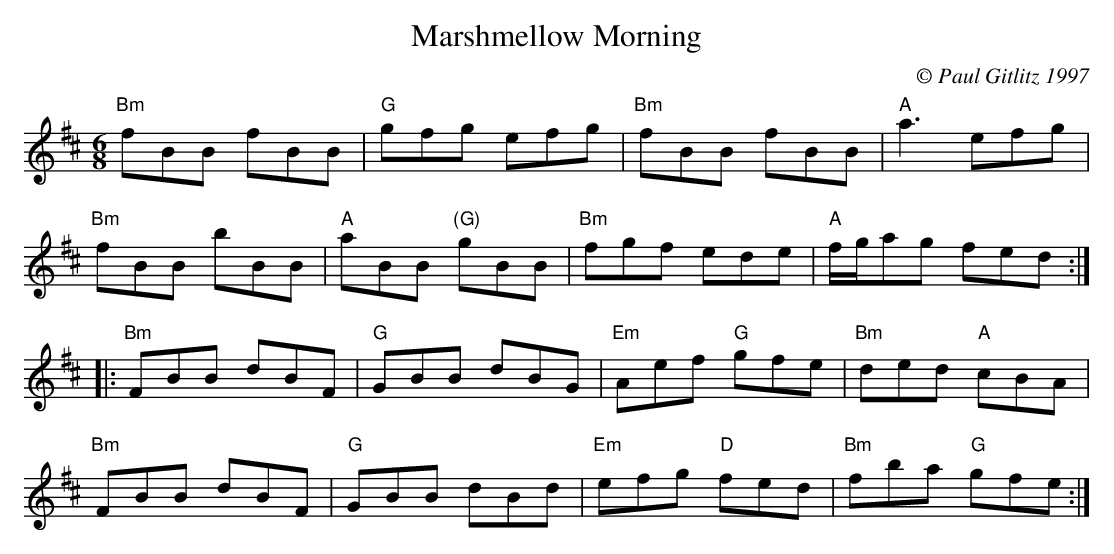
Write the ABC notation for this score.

X:1
T:Marshmellow Morning
M:6/8
L:1/8
C:© Paul Gitlitz 1997
K:Bm
"Bm"fBB fBB|"G"gfg efg|"Bm"fBB fBB|"A"a3 efg|!
"Bm"fBB bBB|"A"aBB "(G)"gBB|"Bm"fgf ede|"A"f/g/ag fed:|!
|:"Bm"FBB dBF|"G"GBB dBG|"Em"Aef "G"gfe|"Bm"ded "A"cBA|!
"Bm"FBB dBF|"G"GBB dBd|"Em"efg "D"fed|"Bm"fba "G"gfe:|]
